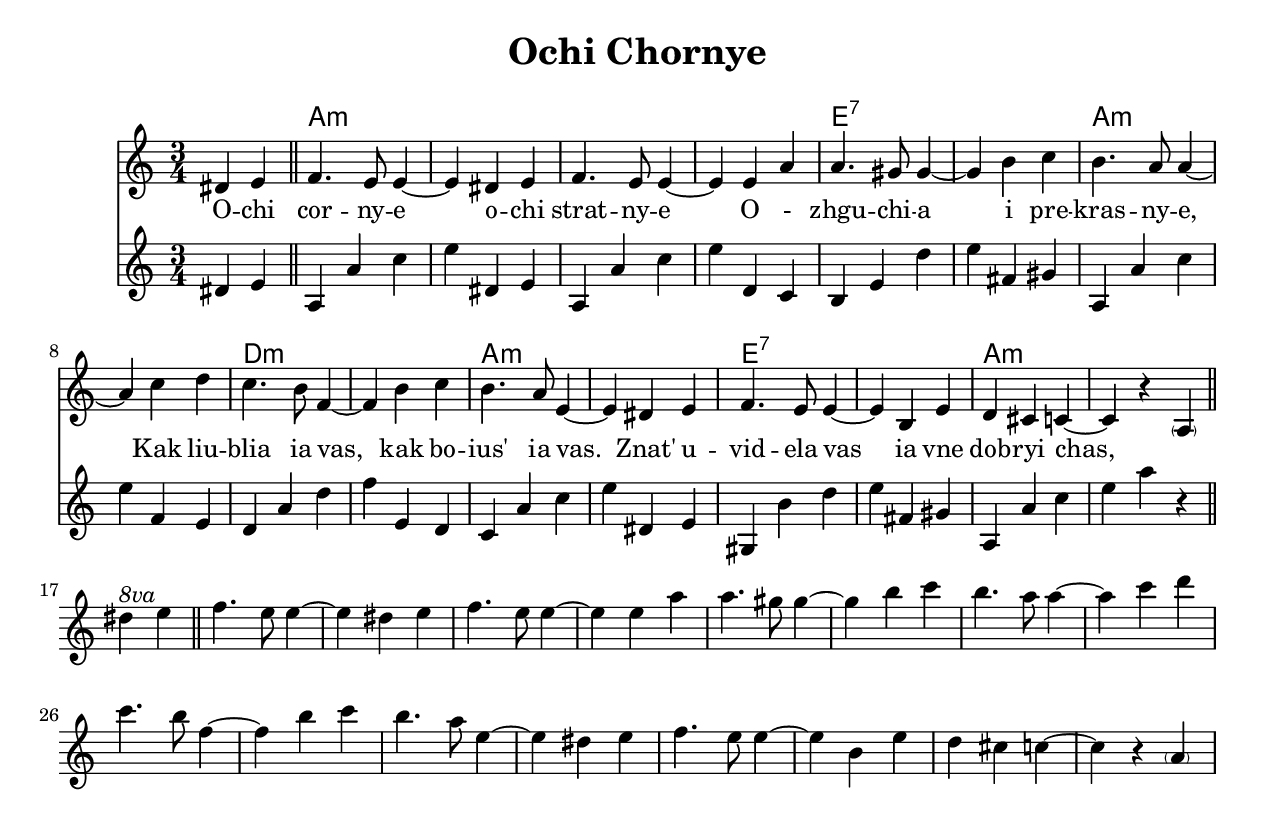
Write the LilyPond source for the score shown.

\version "2.18.0"
%\include "english.ly"

\paper{
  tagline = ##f
  print-all-headers = ##t
  #(set-paper-size "letter")
}
date = #(strftime "%d-%m-%Y" (localtime (current-time)))

%\markup{ \italic{ " Updated " \date  }  }

%\markup{ Got something to say? }

first = {

  \bar "||"
  f4. e8 e4~
  e4 dis e|
  f4. e8 e4~
  e4 e a

  a4. gis8 gis4~|
  gis4 b c
  b4. a8 a4~
  a4 c d|

  c4. b8 f4~
  f4 b c|
  b4. a8 e4~|
  e4 dis e

  f4. e8 e4~
  e4 b e
  d4 cis c~
  c4 r \parenthesize a
}

%#################################### Melody ########################
melody = \relative c' {

  \clef treble
  \key a \minor
  \time 3/4
  \partial 4*2  dis4 e  %lead in notes
  \first
  \break
  \bar "||"

  \partial 4*2  dis'4^\markup { \italic 8va} e  %lead in notes
  \first

}

%################################# Lyrics #####################
\addlyrics{
  O -- chi cor -- ny -- e
  o -- chi strat -- ny -- e
  O - zhgu -- chi -- a
  i pre -- kras -- ny -- e,
  Kak liu -- blia ia vas,
  kak bo -- ius' ia vas.
  Znat' u -- vid -- ela vas
  ia vne dob -- ryi chas,
}
%################################# Chords #######################

second = \relative c'{
  \partial 4*2  dis4 e  %lead in notes
  a,4 a' c
  e4 dis, e
  a,4 a' c
  e4 d, c

  b4 e d'
  e4 fis, gis  %up 8va from orig.
  a,4 a' c
  e4 f, e

  d4 a' d
  f4 e, d
  c4 a' c

  e4 dis, e
  gis,4 b' d
  e4 fis, gis  %up 8va from orig.
  a,4 a' c
  e4 a r

}
harmonies = \chordmode {
  s4*2
  a4:m s2
  s4*9
  e4:7 s2
  s4*3
  a4:m s2
  s4*3
  d4:m s2
  s4*3
  a4:m s2
  s4*3
  e4:7 s2
  s4*3
  a4:m
  s4*3
}

\score {
  <<
    \new ChordNames {
      \set chordChanges = ##t
      \harmonies
    }
    \new Staff
    \melody
    \new Staff \second
  >>
  \header{
    title= "Ochi Chornye"
    subtitle=""
    composer= ""
    instrument =""
    arranger= ""
  }
  \layout{indent = 1.0\cm}
  \midi{
    \tempo 4 = 120
  }
}
